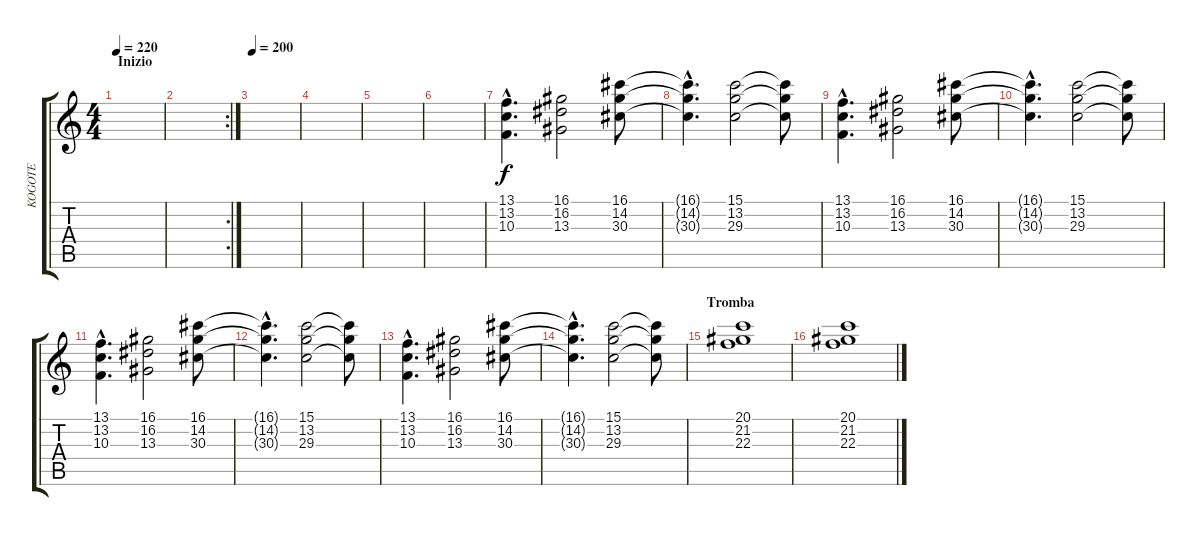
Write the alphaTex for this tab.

\track ("KOGOTE" "KOGOTE") {instrument drawbarorgan}
\staff {score tabs}
\tuning (E4 B3 G3 D3 A2 E2) {hide}
\ts (4 4)
\section ("" "Inizio")
\tempo 220
\clef g2
\ks c
|
\rc 2
|
\tempo 200
|
|
|
|
(13.1{hac} 13.2{hac} 10.3{hac}).4{d} (16.1 16.2 13.3).2 (16.1 14.2 30.3).8 |
(16.1{hac t} 14.2{hac t} 30.3{hac t}).4{d} (15.1 13.2 29.3).2 (15.1{t} 13.2{t} 29.3{t}).8 |
(13.1{hac} 13.2{hac} 10.3{hac}).4{d} (16.1 16.2 13.3).2 (16.1 14.2 30.3).8 |
(16.1{hac t} 14.2{hac t} 30.3{hac t}).4{d} (15.1 13.2 29.3).2 (15.1{t} 13.2{t} 29.3{t}).8 |
(13.1{hac} 13.2{hac} 10.3{hac}).4{d} (16.1 16.2 13.3).2 (16.1 14.2 30.3).8 |
(16.1{hac t} 14.2{hac t} 30.3{hac t}).4{d} (15.1 13.2 29.3).2 (15.1{t} 13.2{t} 29.3{t}).8 |
(13.1{hac} 13.2{hac} 10.3{hac}).4{d} (16.1 16.2 13.3).2 (16.1 14.2 30.3).8 |
(16.1{hac t} 14.2{hac t} 30.3{hac t}).4{d} (15.1 13.2 29.3).2 (15.1{t} 13.2{t} 29.3{t}).8 |
\section ("" "Tromba")
(20.1 21.2 22.3).1 |
(20.1 21.2 22.3).1
